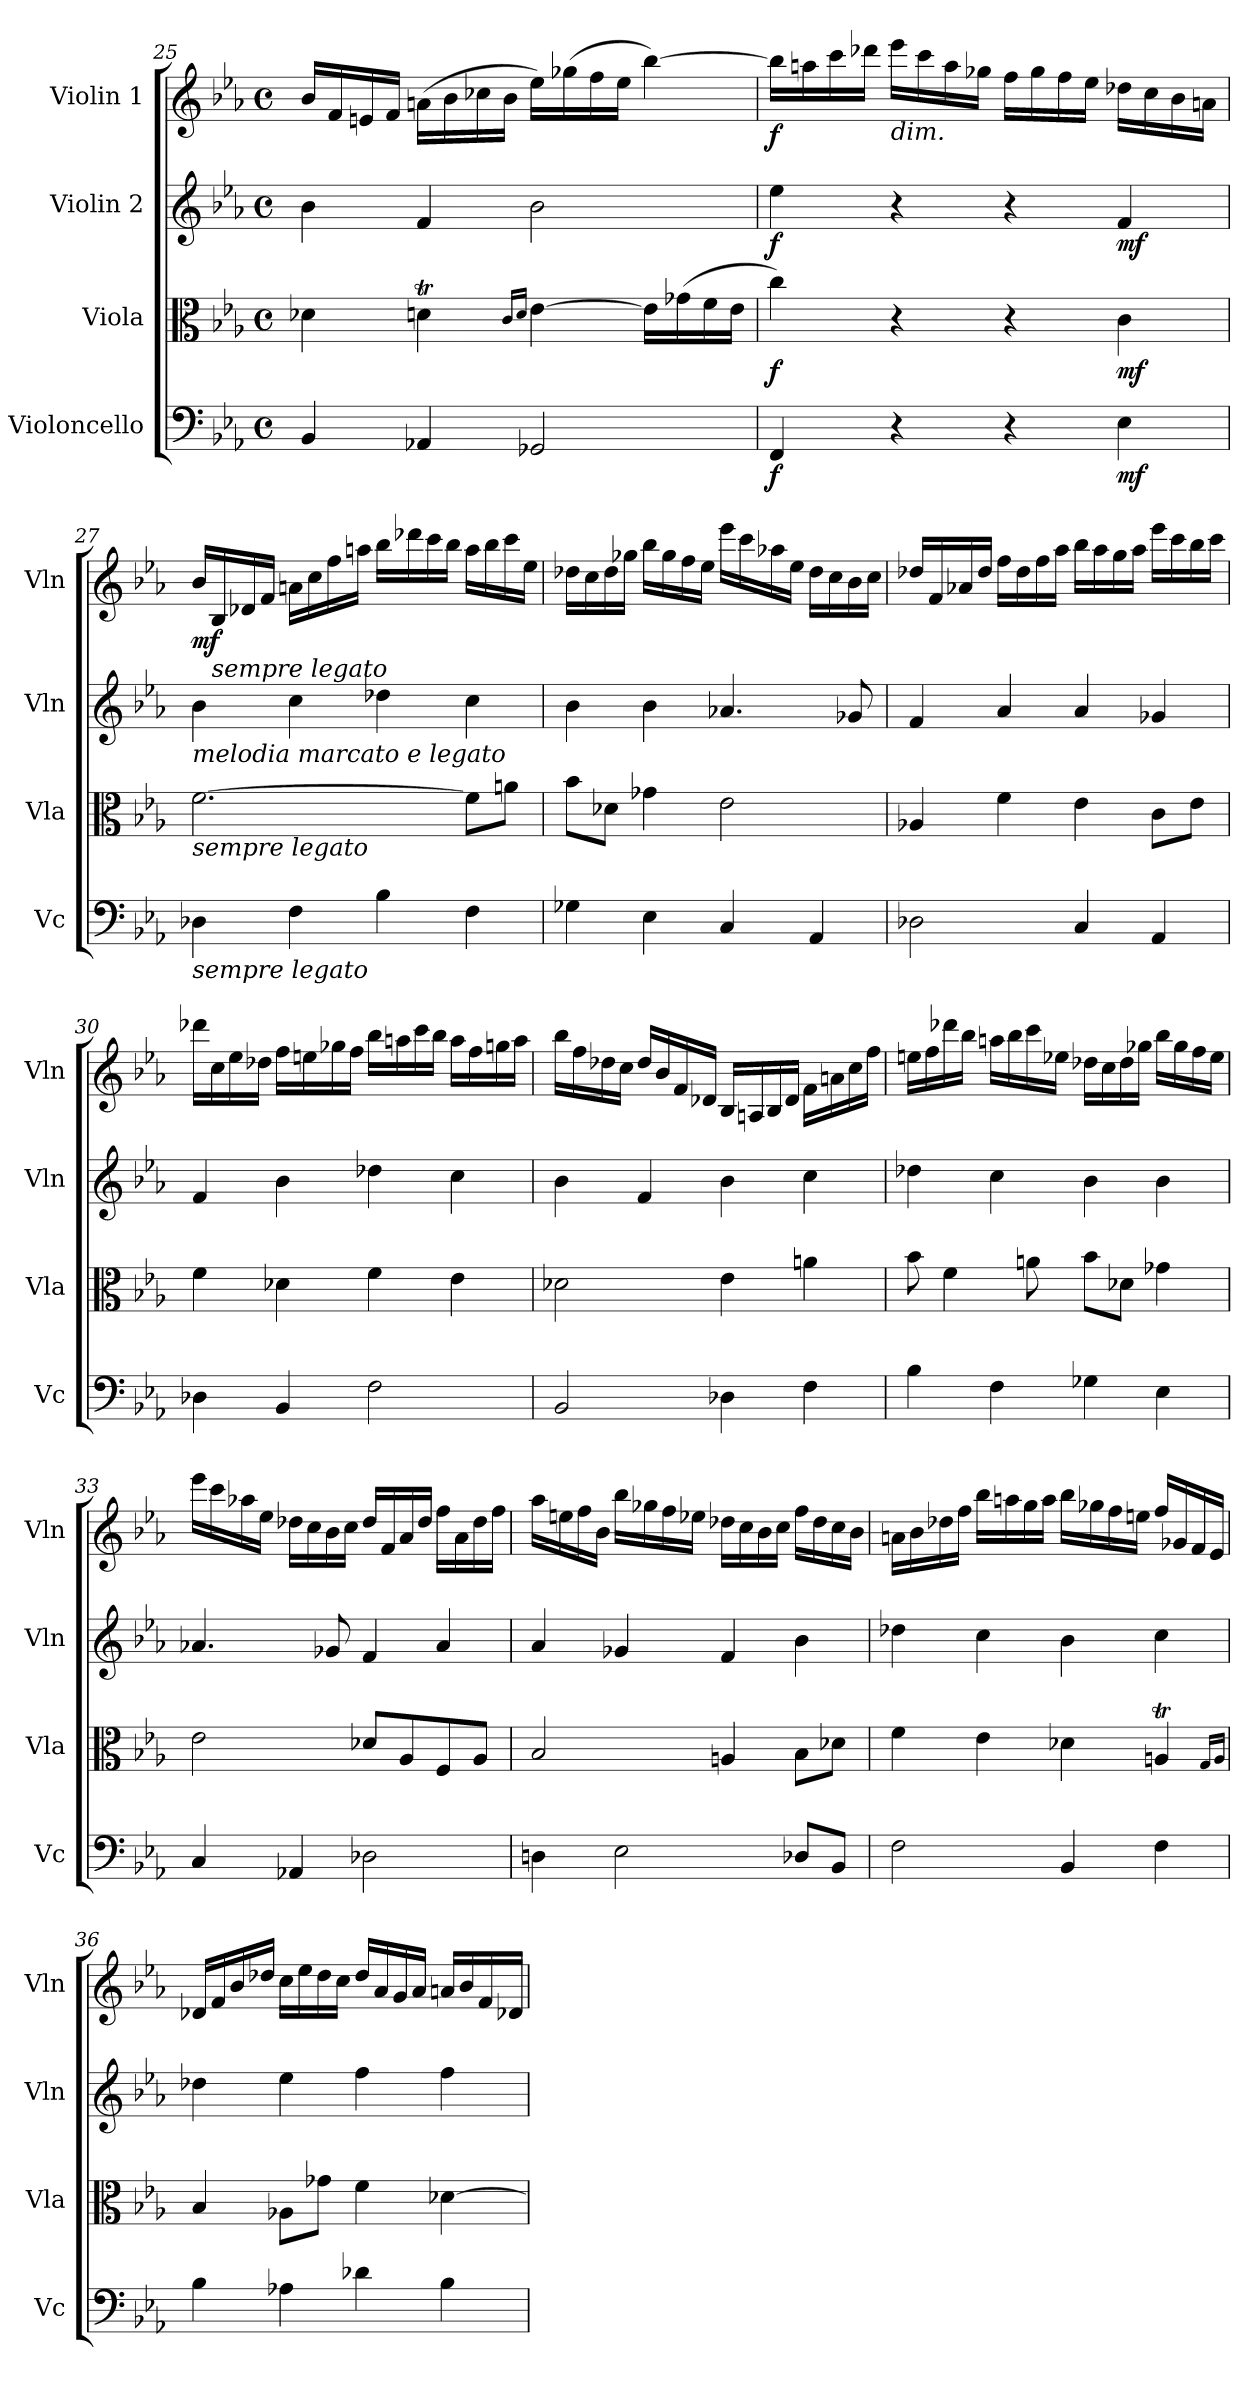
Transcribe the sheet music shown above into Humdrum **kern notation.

**kern	**dynam	**kern	**dynam	**kern	**dynam	**kern	**dynam
*part4	*part4	*part3	*part3	*part2	*part2	*part1	*part1
*staff4	*staff4	*staff3	*staff3	*staff2	*staff2	*staff1	*staff1
*I"Violoncello	*	*I"Viola	*	*I"Violin 2	*	*I"Violin 1	*
*I'Vc	*	*I'Vla	*	*I'Vln	*	*I'Vln	*
*clefF4	*	*clefC3	*	*clefG2	*	*clefG2	*
*k[b-e-a-]	*	*k[b-e-a-]	*	*k[b-e-a-]	*	*k[b-e-a-]	*
*M4/4	*	*M4/4	*	*M4/4	*	*M4/4	*
*met(c)	*	*met(c)	*	*met(c)	*	*met(c)	*
=25	=25	=25	=25	=25	=25	=25	=25
4BB-/	.	4d-X\	.	4b-\	.	16b-/LL	.
.	.	.	.	.	.	16f/	.
.	.	.	.	.	.	16en/	.
.	.	.	.	.	.	16f/JJ	.
4AA-X/	.	4dnt\	.	4f/	.	(16an\LL	.
.	.	.	.	.	.	16b-\	.
.	.	.	.	.	.	16cc-X\	.
.	.	.	.	.	.	16b-\JJ	.
.	.	16qc/LL	.	.	.	.	.
.	.	16qd/JJ	.	.	.	.	.
2GG-X/	.	[4e-\	.	2b-\	.	16ee-\LL)	.
.	.	.	.	.	.	(16gg-X\	.
.	.	.	.	.	.	16ff\	.
.	.	.	.	.	.	16ee-\JJ	.
.	.	16e-\LL]	.	.	.	[4bb-\)	.
.	.	(16g-X\	.	.	.	.	.
.	.	16f\	.	.	.	.	.
.	.	16e-\JJ	.	.	.	.	.
!!LO:LB:g=z
=26	=26	=26	=26	=26	=26	=26	=26
!	!LO:DY:b	!	!LO:DY:b	!	!LO:DY:b	!	!LO:DY:b
4FF/	f	4cc\)	f	4ee-\	f	16bb-\LL]	f
.	.	.	.	.	.	16aan\	.
.	.	.	.	.	.	16ccc\	.
.	.	.	.	.	.	16ddd-X\JJ	.
!	!	!	!	!	!	!LO:TX:b:i:t=dim.	!
4r	.	4r	.	4r	.	16eee-\LL	.
.	.	.	.	.	.	16ccc\	.
.	.	.	.	.	.	16aa\	.
.	.	.	.	.	.	16gg-X\JJ	.
4r	.	4r	.	4r	.	16ff\LL	.
.	.	.	.	.	.	16gg-\	.
.	.	.	.	.	.	16ff\	.
.	.	.	.	.	.	16ee-\JJ	.
!	!LO:DY:b	!	!LO:DY:b	!	!LO:DY:b	!	!
4E-\	mf	4c\	mf	4f/	mf	16dd-X\LL	.
.	.	.	.	.	.	16cc\	.
.	.	.	.	.	.	16b-\	.
.	.	.	.	.	.	16an\JJ	.
=27	=27	=27	=27	=27	=27	=27	=27
!	!	!	!	!LO:TX:b:i:t=melodia marcato e legato	!	!	!
!	!	!LO:TX:b:i:t=sempre legato	!	!	!	!	!
!LO:TX:b:i:t=sempre legato	!	!	!	!	!	!	!
!	!	!	!	!	!	!	!LO:DY:b
4D-X\	.	[2.f\	.	4b-\	.	16b-/LL	mf
!	!	!	!	!	!	!LO:TX:b:i:t=sempre legato	!
.	.	.	.	.	.	16B-/	.
.	.	.	.	.	.	16d-X/	.
.	.	.	.	.	.	16f/JJ	.
4F\	.	.	.	4cc\	.	16an\LL	.
.	.	.	.	.	.	16cc\	.
.	.	.	.	.	.	16ff\	.
.	.	.	.	.	.	16aan\JJ	.
4B-\	.	.	.	4dd-X\	.	16bb-\LL	.
.	.	.	.	.	.	16ddd-X\	.
.	.	.	.	.	.	16ccc\	.
.	.	.	.	.	.	16bb-\JJ	.
4F\	.	8f\L]	.	4cc\	.	16aa\LL	.
.	.	.	.	.	.	16bb-\	.
.	.	8an\J	.	.	.	16ccc\	.
.	.	.	.	.	.	16ee-\JJ	.
!!LO:LB:g=z
=28	=28	=28	=28	=28	=28	=28	=28
4G-X\	.	8b-\L	.	4b-\	.	16dd-X\LL	.
.	.	.	.	.	.	16cc\	.
.	.	8d-X\J	.	.	.	16dd-\	.
.	.	.	.	.	.	16gg-X\JJ	.
4E-\	.	4g-X\	.	4b-\	.	16bb-\LL	.
.	.	.	.	.	.	16gg-\	.
.	.	.	.	.	.	16ff\	.
.	.	.	.	.	.	16ee-\JJ	.
4C/	.	2e-\	.	4.a-X/	.	16eee-\LL	.
.	.	.	.	.	.	16ccc\	.
.	.	.	.	.	.	16aa-X\	.
.	.	.	.	.	.	16ee-\JJ	.
4AA-/	.	.	.	.	.	16dd-\LL	.
.	.	.	.	.	.	16cc\	.
.	.	.	.	8g-X/	.	16b-\	.
.	.	.	.	.	.	16cc\JJ	.
=29	=29	=29	=29	=29	=29	=29	=29
2D-X\	.	4A-X/	.	4f/	.	16dd-X/LL	.
.	.	.	.	.	.	16f/	.
.	.	.	.	.	.	16a-X/	.
.	.	.	.	.	.	16dd-/JJ	.
.	.	4f\	.	4a-/	.	16ff\LL	.
.	.	.	.	.	.	16dd-\	.
.	.	.	.	.	.	16ff\	.
.	.	.	.	.	.	16aa-\JJ	.
4C/	.	4e-\	.	4a-/	.	16bb-\LL	.
.	.	.	.	.	.	16aa-\	.
.	.	.	.	.	.	16gg\	.
.	.	.	.	.	.	16aa-\JJ	.
4AA-/	.	8c\L	.	4g-X/	.	16eee-\LL	.
.	.	.	.	.	.	16ccc\	.
.	.	8e-\J	.	.	.	16bb-\	.
.	.	.	.	.	.	16ccc\JJ	.
!!LO:LB:g=z
=30	=30	=30	=30	=30	=30	=30	=30
4D-X\	.	4f\	.	4f/	.	16ddd-X\LL	.
.	.	.	.	.	.	16cc\	.
.	.	.	.	.	.	16ee-\	.
.	.	.	.	.	.	16dd-X\JJ	.
4BB-/	.	4d-X\	.	4b-\	.	16ff\LL	.
.	.	.	.	.	.	16een\	.
.	.	.	.	.	.	16gg-X\	.
.	.	.	.	.	.	16ff\JJ	.
2F\	.	4f\	.	4dd-X\	.	16bb-\LL	.
.	.	.	.	.	.	16aan\	.
.	.	.	.	.	.	16ccc\	.
.	.	.	.	.	.	16bb-\JJ	.
.	.	4e-\	.	4cc\	.	16aa\LL	.
.	.	.	.	.	.	16ff\	.
.	.	.	.	.	.	16ggn\	.
.	.	.	.	.	.	16aa\JJ	.
=31	=31	=31	=31	=31	=31	=31	=31
2BB-/	.	2d-X\	.	4b-\	.	16bb-\LL	.
.	.	.	.	.	.	16ff\	.
.	.	.	.	.	.	16dd-X\	.
.	.	.	.	.	.	16cc\JJ	.
.	.	.	.	4f/	.	16dd-/LL	.
.	.	.	.	.	.	16b-/	.
.	.	.	.	.	.	16f/	.
.	.	.	.	.	.	16d-X/JJ	.
4D-X\	.	4e-\	.	4b-\	.	16B-/LL	.
.	.	.	.	.	.	16An/	.
.	.	.	.	.	.	16B-/	.
.	.	.	.	.	.	16d-/JJ	.
4F\	.	4an\	.	4cc\	.	16f\LL	.
.	.	.	.	.	.	16an\	.
.	.	.	.	.	.	16cc\	.
.	.	.	.	.	.	16ff\JJ	.
!!LO:PB:g=z
=32	=32	=32	=32	=32	=32	=32	=32
4B-\	.	8b-\	.	4dd-X\	.	16een\LL	.
.	.	.	.	.	.	16ff\	.
.	.	4f\	.	.	.	16ddd-X\	.
.	.	.	.	.	.	16bb-\JJ	.
4F\	.	.	.	4cc\	.	16aan\LL	.
.	.	.	.	.	.	16bb-\	.
.	.	8an\	.	.	.	16ccc\	.
.	.	.	.	.	.	16ee-X\JJ	.
4G-X\	.	8b-\L	.	4b-\	.	16dd-X\LL	.
.	.	.	.	.	.	16cc\	.
.	.	8d-X\J	.	.	.	16dd-\	.
.	.	.	.	.	.	16gg-X\JJ	.
4E-\	.	4g-X\	.	4b-\	.	16bb-\LL	.
.	.	.	.	.	.	16gg-\	.
.	.	.	.	.	.	16ff\	.
.	.	.	.	.	.	16ee-\JJ	.
=33	=33	=33	=33	=33	=33	=33	=33
4C/	.	2e-\	.	4.a-X/	.	16eee-\LL	.
.	.	.	.	.	.	16ccc\	.
.	.	.	.	.	.	16aa-X\	.
.	.	.	.	.	.	16ee-\JJ	.
4AA-X/	.	.	.	.	.	16dd-X\LL	.
.	.	.	.	.	.	16cc\	.
.	.	.	.	8g-X/	.	16b-\	.
.	.	.	.	.	.	16cc\JJ	.
2D-X\	.	8d-X/L	.	4f/	.	16dd-/LL	.
.	.	.	.	.	.	16f/	.
.	.	8A-/	.	.	.	16a-/	.
.	.	.	.	.	.	16dd-/JJ	.
.	.	8F/	.	4a-/	.	16ff\LL	.
.	.	.	.	.	.	16a-\	.
.	.	8A-/J	.	.	.	16dd-\	.
.	.	.	.	.	.	16ff\JJ	.
!!LO:LB:g=z
=34	=34	=34	=34	=34	=34	=34	=34
4Dn\	.	2B-/	.	4a-/	.	16aa-\LL	.
.	.	.	.	.	.	16een\	.
.	.	.	.	.	.	16ff\	.
.	.	.	.	.	.	16b-\JJ	.
2E-\	.	.	.	4g-X/	.	16bb-\LL	.
.	.	.	.	.	.	16gg-X\	.
.	.	.	.	.	.	16ff\	.
.	.	.	.	.	.	16ee-X\JJ	.
.	.	4An/	.	4f/	.	16dd-X\LL	.
.	.	.	.	.	.	16cc\	.
.	.	.	.	.	.	16b-\	.
.	.	.	.	.	.	16cc\JJ	.
8D-X/L	.	8B-\L	.	4b-\	.	16ff\LL	.
.	.	.	.	.	.	16dd-\	.
8BB-/J	.	8d-X\J	.	.	.	16cc\	.
.	.	.	.	.	.	16b-\JJ	.
=35	=35	=35	=35	=35	=35	=35	=35
2F\	.	4f\	.	4dd-X\	.	16an\LL	.
.	.	.	.	.	.	16b-\	.
.	.	.	.	.	.	16dd-X\	.
.	.	.	.	.	.	16ff\JJ	.
.	.	4e-\	.	4cc\	.	16bb-\LL	.
.	.	.	.	.	.	16aan\	.
.	.	.	.	.	.	16gg\	.
.	.	.	.	.	.	16aa\JJ	.
4BB-/	.	4d-X\	.	4b-\	.	16bb-\LL	.
.	.	.	.	.	.	16gg-X\	.
.	.	.	.	.	.	16ff\	.
.	.	.	.	.	.	16een\JJ	.
4F\	.	4Ant/	.	4cc\	.	16ff/LL	.
.	.	.	.	.	.	16g-X/	.
.	.	.	.	.	.	16f/	.
.	.	.	.	.	.	16e-/JJ	.
.	.	16qG/LL	.	.	.	.	.
.	.	16qA/JJ	.	.	.	.	.
!!LO:LB:g=z
=36	=36	=36	=36	=36	=36	=36	=36
4B-\	.	4B-/	.	4dd-X\	.	16d-X/LL	.
.	.	.	.	.	.	16f/	.
.	.	.	.	.	.	16b-/	.
.	.	.	.	.	.	16dd-X/JJ	.
4A-X\	.	8A-X\L	.	4ee-\	.	16cc\LL	.
.	.	.	.	.	.	16ee-\	.
.	.	8g-X\J	.	.	.	16dd-\	.
.	.	.	.	.	.	16cc\JJ	.
4d-X\	.	4f\	.	4ff\	.	16dd-/LL	.
.	.	.	.	.	.	16a-/	.
.	.	.	.	.	.	16g/	.
.	.	.	.	.	.	16a-/JJ	.
4B-\	.	[4d-X\	.	4ff\	.	16an/LL	.
.	.	.	.	.	.	16b-/	.
.	.	.	.	.	.	16f/	.
.	.	.	.	.	.	16d-X/JJ	.
=	=	=	=	=	=	=	=
*-	*-	*-	*-	*-	*-	*-	*-
